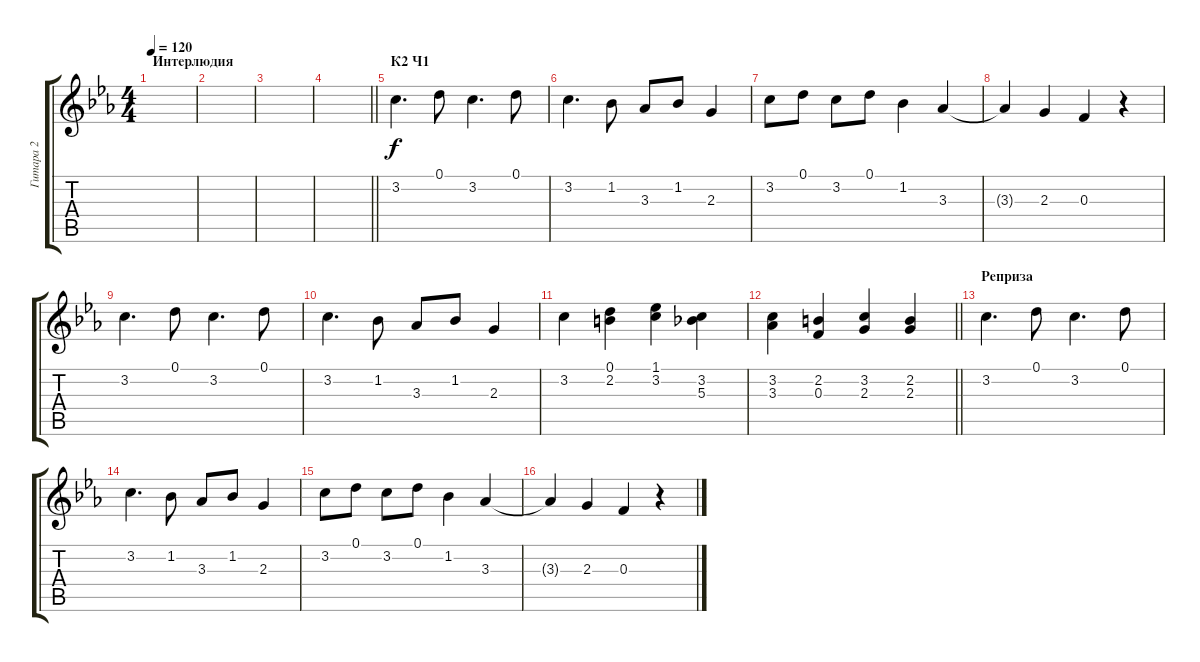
\track ("Гитара 2" "Гитара 2") {instrument acousticguitarsteel}
\staff {score tabs}
\tuning (D4 A3 F3 C3 G2 D2) {hide}
\ts (4 4)
\section ("" "Интерлюдия")
\tempo 120
\clef g2
\ks cminor
|
|
|
\barLineRight lightlight
|
\section ("" "К2 Ч1")
3.2.4{d} 0.1.8 3.2.4{d} 0.1.8 |
3.2.4{d} 1.2.8 3.3.8 1.2.8 2.3.4 |
3.2.8 0.1.8 3.2.8 0.1.8 1.2.4 3.3.4 |
3.3{t}.4 2.3.4 0.3.4 r.4 |
3.2.4{d} 0.1.8 3.2.4{d} 0.1.8 |
3.2.4{d} 1.2.8 3.3.8 1.2.8 2.3.4 |
3.2.4 (0.1 2.2).4 (1.1 3.2).4 (3.2 5.3).4 |
\barLineRight lightlight
(3.2 3.3).4 (2.2 0.3).4 (3.2 2.3).4 (2.2 2.3).4 |
\section ("" "Реприза")
3.2.4{d} 0.1.8 3.2.4{d} 0.1.8 |
3.2.4{d} 1.2.8 3.3.8 1.2.8 2.3.4 |
3.2.8 0.1.8 3.2.8 0.1.8 1.2.4 3.3.4 |
3.3{t}.4 2.3.4 0.3.4 r.4
